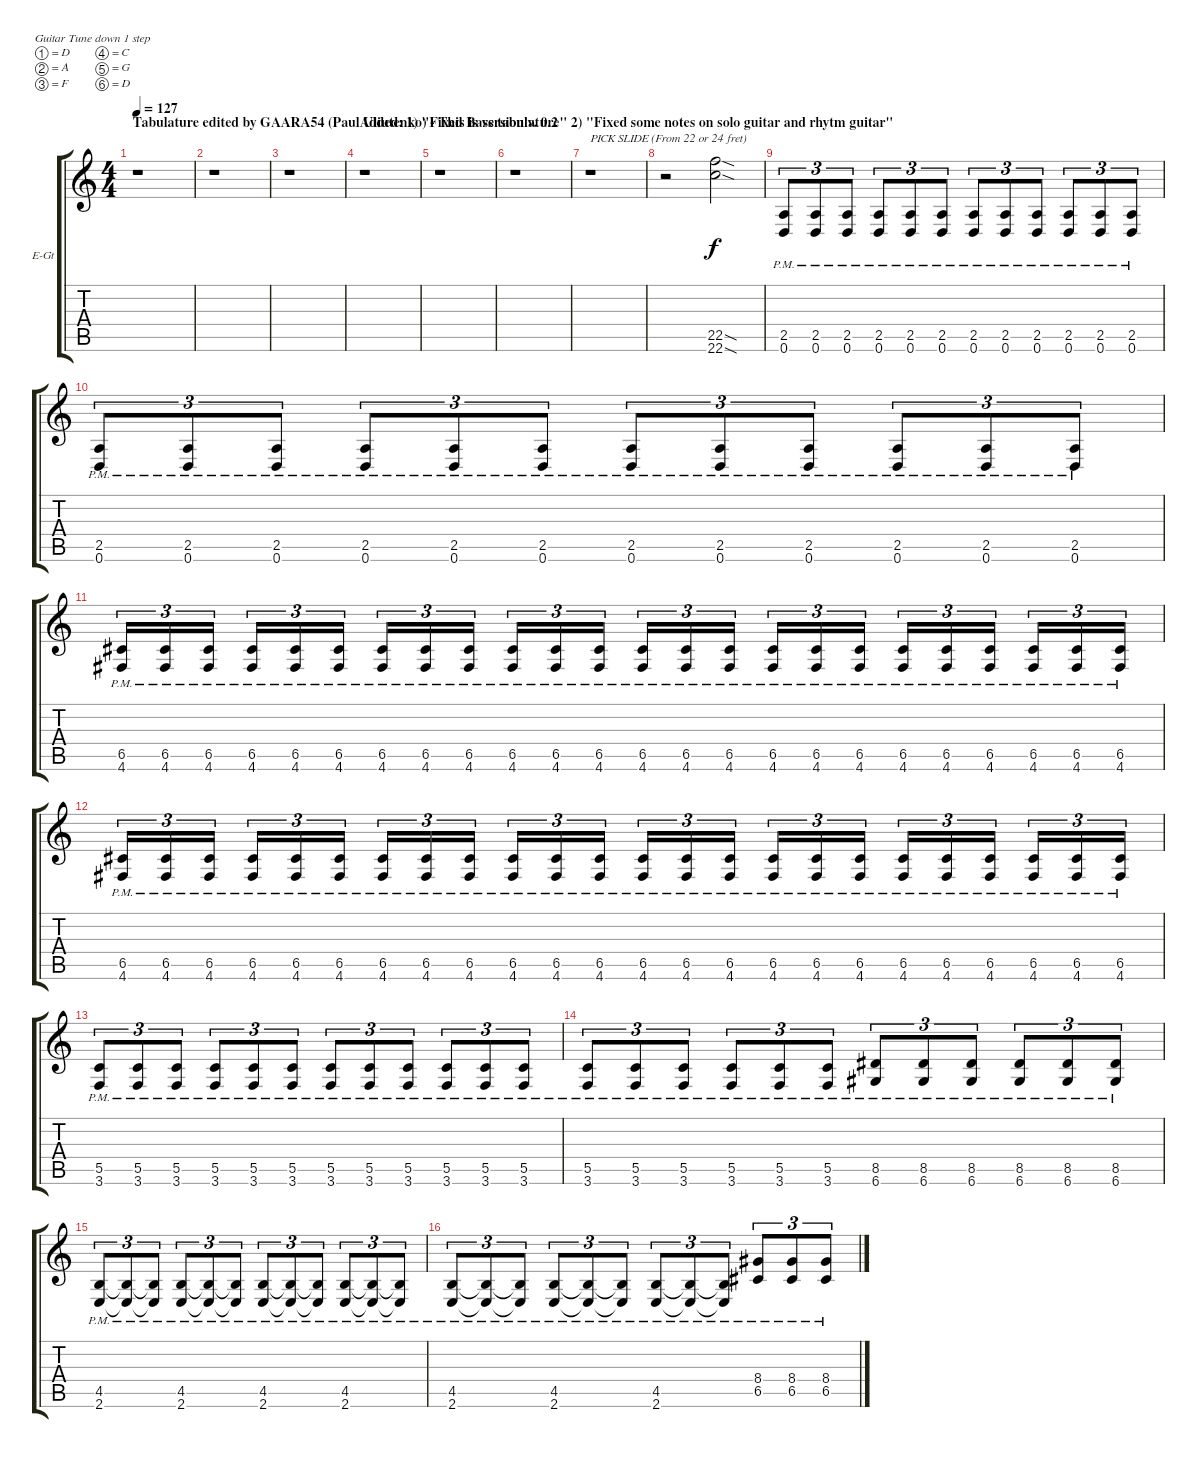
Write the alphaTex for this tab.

\bracketExtendMode groupsimilarinstruments
\firstSystemTrackNameOrientation horizontal
\otherSystemsTrackNameOrientation horizontal
\track ("Solo guitar" "E-Gt") {instrument distortionguitar}
\staff {score tabs}
\tuning (D4 A3 F3 C3 G2 D2)
\ts (4 4)
\section ("" "Tabulature edited by GAARA54 (Paul Uliutenko) - This is version v. 0.2")
\tempo 127
\clef g2
\ks c
r.1{dy f instrument distortionguitar} |
r.1 |
r.1 |
\section ("" "Added: 1) \"Fixed Bass tabulature\" 2) \"Fixed some notes on solo guitar and rhytm guitar\"")
r.1 |
r.1 |
r.1 |
r.1{txt "PICK SLIDE (From 22 or 24 fret)"} |
r.2 (22.5{sod} 22.6{sod}).2 |
(2.5{pm} 0.6{pm}).8{tu (3 2)} (2.5{pm} 0.6{pm}).8{tu (3 2)} (2.5{pm} 0.6{pm}).8{tu (3 2)} (2.5{pm} 0.6{pm}).8{tu (3 2)} (2.5{pm} 0.6{pm}).8{tu (3 2)} (2.5{pm} 0.6{pm}).8{tu (3 2)} (2.5{pm} 0.6{pm}).8{tu (3 2)} (2.5{pm} 0.6{pm}).8{tu (3 2)} (2.5{pm} 0.6{pm}).8{tu (3 2)} (2.5{pm} 0.6{pm}).8{tu (3 2)} (2.5{pm} 0.6{pm}).8{tu (3 2)} (2.5{pm} 0.6{pm}).8{tu (3 2)} |
(2.5{pm} 0.6{pm}).8{tu (3 2)} (2.5{pm} 0.6{pm}).8{tu (3 2)} (2.5{pm} 0.6{pm}).8{tu (3 2)} (2.5{pm} 0.6{pm}).8{tu (3 2)} (2.5{pm} 0.6{pm}).8{tu (3 2)} (2.5{pm} 0.6{pm}).8{tu (3 2)} (2.5{pm} 0.6{pm}).8{tu (3 2)} (2.5{pm} 0.6{pm}).8{tu (3 2)} (2.5{pm} 0.6{pm}).8{tu (3 2)} (2.5{pm} 0.6{pm}).8{tu (3 2)} (2.5{pm} 0.6{pm}).8{tu (3 2)} (2.5{pm} 0.6{pm}).8{tu (3 2)} |
(6.5{pm} 4.6{pm}).16{tu (3 2)} (6.5{pm} 4.6{pm}).16{tu (3 2)} (6.5{pm} 4.6{pm}).16{tu (3 2)} (6.5{pm} 4.6{pm}).16{tu (3 2)} (6.5{pm} 4.6{pm}).16{tu (3 2)} (6.5{pm} 4.6{pm}).16{tu (3 2)} (6.5{pm} 4.6{pm}).16{tu (3 2)} (6.5{pm} 4.6{pm}).16{tu (3 2)} (6.5{pm} 4.6{pm}).16{tu (3 2)} (6.5{pm} 4.6{pm}).16{tu (3 2)} (6.5{pm} 4.6{pm}).16{tu (3 2)} (6.5{pm} 4.6{pm}).16{tu (3 2)} (6.5{pm} 4.6{pm}).16{tu (3 2)} (6.5{pm} 4.6{pm}).16{tu (3 2)} (6.5{pm} 4.6{pm}).16{tu (3 2)} (6.5{pm} 4.6{pm}).16{tu (3 2)} (6.5{pm} 4.6{pm}).16{tu (3 2)} (6.5{pm} 4.6{pm}).16{tu (3 2)} (6.5{pm} 4.6{pm}).16{tu (3 2)} (6.5{pm} 4.6{pm}).16{tu (3 2)} (6.5{pm} 4.6{pm}).16{tu (3 2)} (6.5{pm} 4.6{pm}).16{tu (3 2)} (6.5{pm} 4.6{pm}).16{tu (3 2)} (6.5{pm} 4.6{pm}).16{tu (3 2)} |
(6.5{pm} 4.6{pm}).16{tu (3 2)} (6.5{pm} 4.6{pm}).16{tu (3 2)} (6.5{pm} 4.6{pm}).16{tu (3 2)} (6.5{pm} 4.6{pm}).16{tu (3 2)} (6.5{pm} 4.6{pm}).16{tu (3 2)} (6.5{pm} 4.6{pm}).16{tu (3 2)} (6.5{pm} 4.6{pm}).16{tu (3 2)} (6.5{pm} 4.6{pm}).16{tu (3 2)} (6.5{pm} 4.6{pm}).16{tu (3 2)} (6.5{pm} 4.6{pm}).16{tu (3 2)} (6.5{pm} 4.6{pm}).16{tu (3 2)} (6.5{pm} 4.6{pm}).16{tu (3 2)} (6.5{pm} 4.6{pm}).16{tu (3 2)} (6.5{pm} 4.6{pm}).16{tu (3 2)} (6.5{pm} 4.6{pm}).16{tu (3 2)} (6.5{pm} 4.6{pm}).16{tu (3 2)} (6.5{pm} 4.6{pm}).16{tu (3 2)} (6.5{pm} 4.6{pm}).16{tu (3 2)} (6.5{pm} 4.6{pm}).16{tu (3 2)} (6.5{pm} 4.6{pm}).16{tu (3 2)} (6.5{pm} 4.6{pm}).16{tu (3 2)} (6.5{pm} 4.6{pm}).16{tu (3 2)} (6.5{pm} 4.6{pm}).16{tu (3 2)} (6.5{pm} 4.6{pm}).16{tu (3 2)} |
(5.5{pm} 3.6{pm}).8{tu (3 2)} (5.5{pm} 3.6{pm}).8{tu (3 2)} (5.5{pm} 3.6{pm}).8{tu (3 2)} (5.5{pm} 3.6{pm}).8{tu (3 2)} (5.5{pm} 3.6{pm}).8{tu (3 2)} (5.5{pm} 3.6{pm}).8{tu (3 2)} (5.5{pm} 3.6{pm}).8{tu (3 2)} (5.5{pm} 3.6{pm}).8{tu (3 2)} (3.6{pm} 5.5{pm}).8{tu (3 2)} (5.5{pm} 3.6{pm}).8{tu (3 2)} (5.5{pm} 3.6{pm}).8{tu (3 2)} (5.5{pm} 3.6{pm}).8{tu (3 2)} |
(5.5{pm} 3.6{pm}).8{tu (3 2)} (5.5{pm} 3.6{pm}).8{tu (3 2)} (5.5{pm} 3.6{pm}).8{tu (3 2)} (5.5{pm} 3.6{pm}).8{tu (3 2)} (5.5{pm} 3.6{pm}).8{tu (3 2)} (5.5{pm} 3.6{pm}).8{tu (3 2)} (8.5{pm} 6.6{pm}).8{tu (3 2)} (8.5{pm} 6.6{pm}).8{tu (3 2)} (8.5{pm} 6.6{pm}).8{tu (3 2)} (8.5{pm} 6.6{pm}).8{tu (3 2)} (8.5{pm} 6.6{pm}).8{tu (3 2)} (8.5{pm} 6.6{pm}).8{tu (3 2)} |
(4.5{pm} 2.6{pm}).8{tu (3 2)} (4.5{pm t} 2.6{pm t}).8{tu (3 2)} (4.5{pm t} 2.6{pm t}).8{tu (3 2)} (4.5{pm} 2.6{pm}).8{tu (3 2)} (4.5{pm t} 2.6{pm t}).8{tu (3 2)} (4.5{pm t} 2.6{pm t}).8{tu (3 2)} (4.5{pm} 2.6{pm}).8{tu (3 2)} (4.5{pm t} 2.6{pm t}).8{tu (3 2)} (4.5{pm t} 2.6{pm t}).8{tu (3 2)} (4.5{pm} 2.6{pm}).8{tu (3 2)} (4.5{pm t} 2.6{pm t}).8{tu (3 2)} (4.5{pm t} 2.6{pm t}).8{tu (3 2)} |
(4.5{pm} 2.6{pm}).8{tu (3 2)} (4.5{pm t} 2.6{pm t}).8{tu (3 2)} (4.5{pm t} 2.6{pm t}).8{tu (3 2)} (4.5{pm} 2.6{pm}).8{tu (3 2)} (4.5{pm t} 2.6{pm t}).8{tu (3 2)} (4.5{pm t} 2.6{pm t}).8{tu (3 2)} (4.5{pm} 2.6{pm}).8{tu (3 2)} (4.5{pm t} 2.6{pm t}).8{tu (3 2)} (4.5{pm t} 2.6{pm t}).8{tu (3 2)} (8.4{pm} 6.5{pm}).8{tu (3 2)} (8.4{pm} 6.5{pm}).8{tu (3 2)} (8.4{pm} 6.5{pm}).8{tu (3 2)}
